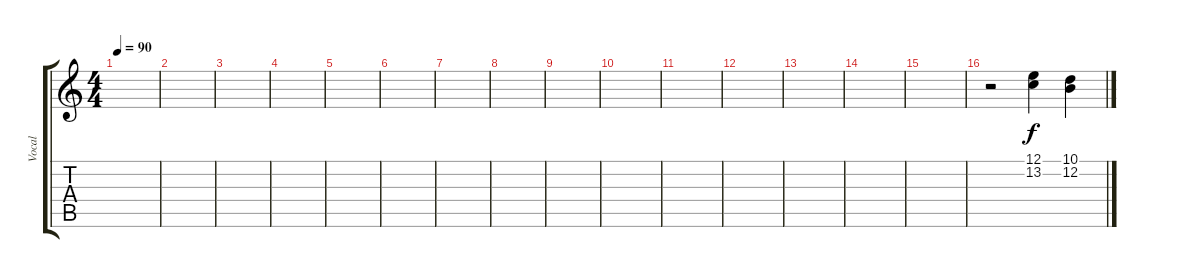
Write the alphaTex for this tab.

\track ("Vocal" "Vocal") {instrument tenorsax}
\staff {score tabs}
\tuning (E4 B3 G3 D3 A2 E2) {hide}
\ts (4 4)
\tempo 90
\clef g2
\ks c
|
|
|
|
|
|
|
|
|
|
|
|
|
|
|
r.2 (12.1 13.2).4 (10.1 12.2).4
